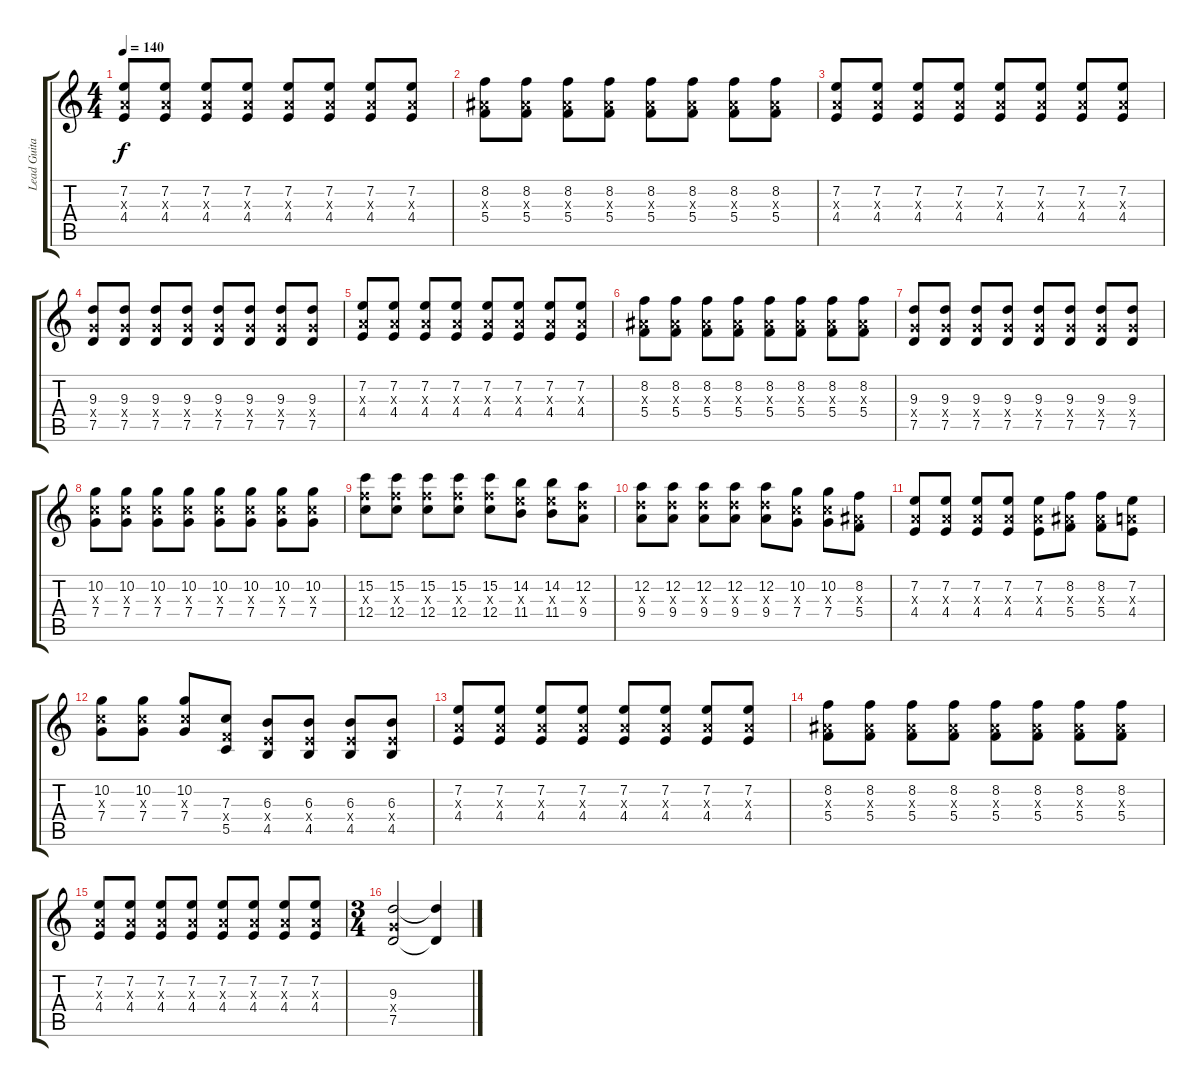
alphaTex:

\track ("Lead Guitar" "Lead Guita") {instrument distortionguitar}
\staff {score tabs}
\tuning (D4 A3 F3 C3 G2 C2) {hide}
\ts (4 4)
\tempo 140
\clef g2
\ks c
(7.2 4.3{x} 4.4).8{dy f} (7.2 4.3{x} 4.4).8 (7.2 4.3{x} 4.4).8 (7.2 4.3{x} 4.4).8 (7.2 4.3{x} 4.4).8 (7.2 4.3{x} 4.4).8 (7.2 4.3{x} 4.4).8 (7.2 4.3{x} 4.4).8 |
(8.2 5.3{x} 5.4).8 (8.2 5.3{x} 5.4).8 (8.2 5.3{x} 5.4).8 (8.2 5.3{x} 5.4).8 (8.2 5.3{x} 5.4).8 (8.2 5.3{x} 5.4).8 (8.2 5.3{x} 5.4).8 (8.2 5.3{x} 5.4).8 |
(7.2 4.3{x} 4.4).8 (7.2 4.3{x} 4.4).8 (7.2 4.3{x} 4.4).8 (7.2 4.3{x} 4.4).8 (7.2 4.3{x} 4.4).8 (7.2 4.3{x} 4.4).8 (7.2 4.3{x} 4.4).8 (7.2 4.3{x} 4.4).8 |
(9.3 7.4{x} 7.5).8 (9.3 7.4{x} 7.5).8 (9.3 7.4{x} 7.5).8 (9.3 7.4{x} 7.5).8 (9.3 7.4{x} 7.5).8 (9.3 7.4{x} 7.5).8 (9.3 7.4{x} 7.5).8 (9.3 7.4{x} 7.5).8 |
(7.2 4.3{x} 4.4).8 (7.2 4.3{x} 4.4).8 (7.2 4.3{x} 4.4).8 (7.2 4.3{x} 4.4).8 (7.2 4.3{x} 4.4).8 (7.2 4.3{x} 4.4).8 (7.2 4.3{x} 4.4).8 (7.2 4.3{x} 4.4).8 |
(8.2 5.3{x} 5.4).8 (8.2 5.3{x} 5.4).8 (8.2 5.3{x} 5.4).8 (8.2 5.3{x} 5.4).8 (8.2 5.3{x} 5.4).8 (8.2 5.3{x} 5.4).8 (8.2 5.3{x} 5.4).8 (8.2 5.3{x} 5.4).8 |
(9.3 7.4{x} 7.5).8 (9.3 7.4{x} 7.5).8 (9.3 7.4{x} 7.5).8 (9.3 7.4{x} 7.5).8 (9.3 7.4{x} 7.5).8 (9.3 7.4{x} 7.5).8 (9.3 7.4{x} 7.5).8 (9.3 7.4{x} 7.5).8 |
(10.2 7.3{x} 7.4).8 (10.2 7.3{x} 7.4).8 (10.2 7.3{x} 7.4).8 (10.2 7.3{x} 7.4).8 (10.2 7.3{x} 7.4).8 (10.2 7.3{x} 7.4).8 (10.2 7.3{x} 7.4).8 (10.2 7.3{x} 7.4).8 |
(15.2 12.3{x} 12.4).8 (15.2 12.3{x} 12.4).8 (15.2 12.3{x} 12.4).8 (15.2 12.3{x} 12.4).8 (15.2 12.3{x} 12.4).8 (14.2 11.3{x} 11.4).8 (14.2 11.3{x} 11.4).8 (12.2 9.3{x} 9.4).8 |
(12.2 9.3{x} 9.4).8 (12.2 9.3{x} 9.4).8 (12.2 9.3{x} 9.4).8 (12.2 9.3{x} 9.4).8 (12.2 9.3{x} 9.4).8 (10.2 7.3{x} 7.4).8 (10.2 7.3{x} 7.4).8 (8.2 5.3{x} 5.4).8 |
(7.2 4.3{x} 4.4).8 (7.2 4.3{x} 4.4).8 (7.2 4.3{x} 4.4).8 (7.2 4.3{x} 4.4).8 (7.2 4.3{x} 4.4).8 (8.2 5.3{x} 5.4).8 (8.2 5.3{x} 5.4).8 (7.2 4.3{x} 4.4).8 |
(10.2 7.3{x} 7.4).8 (10.2 7.3{x} 7.4).8 (10.2 7.3{x} 7.4).8 (7.3 5.4{x} 5.5).8 (6.3 4.4{x} 4.5).8 (6.3 4.4{x} 4.5).8 (6.3 4.4{x} 4.5).8 (6.3 4.4{x} 4.5).8 |
(7.2 4.3{x} 4.4).8 (7.2 4.3{x} 4.4).8 (7.2 4.3{x} 4.4).8 (7.2 4.3{x} 4.4).8 (7.2 4.3{x} 4.4).8 (7.2 4.3{x} 4.4).8 (7.2 4.3{x} 4.4).8 (7.2 4.3{x} 4.4).8 |
(8.2 5.3{x} 5.4).8 (8.2 5.3{x} 5.4).8 (8.2 5.3{x} 5.4).8 (8.2 5.3{x} 5.4).8 (8.2 5.3{x} 5.4).8 (8.2 5.3{x} 5.4).8 (8.2 5.3{x} 5.4).8 (8.2 5.3{x} 5.4).8 |
(7.2 4.3{x} 4.4).8 (7.2 4.3{x} 4.4).8 (7.2 4.3{x} 4.4).8 (7.2 4.3{x} 4.4).8 (7.2 4.3{x} 4.4).8 (7.2 4.3{x} 4.4).8 (7.2 4.3{x} 4.4).8 (7.2 4.3{x} 4.4).8 |
\ts (3 4)
(9.3 7.4{x} 7.5).2 (9.3{t} 7.5{t}).4
